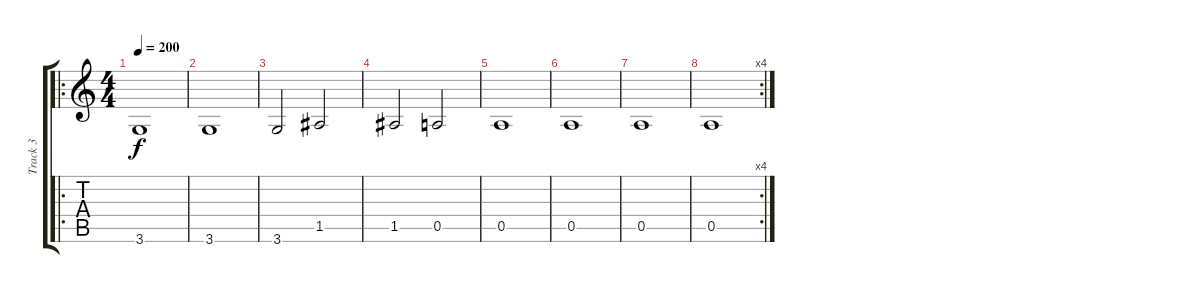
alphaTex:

\track ("Track 3" "Track 3") {instrument acousticguitarsteel}
\staff {score tabs}
\tuning (E4 B3 G3 D3 A2 E2) {hide}
\ro
\ts (4 4)
\tempo 200
\clef g2
\ks c
3.6.1{dy f} |
3.6.1 |
3.6.2 1.5.2 |
1.5.2 0.5.2 |
0.5.1 |
0.5.1 |
0.5.1 |
\rc 4
0.5.1
